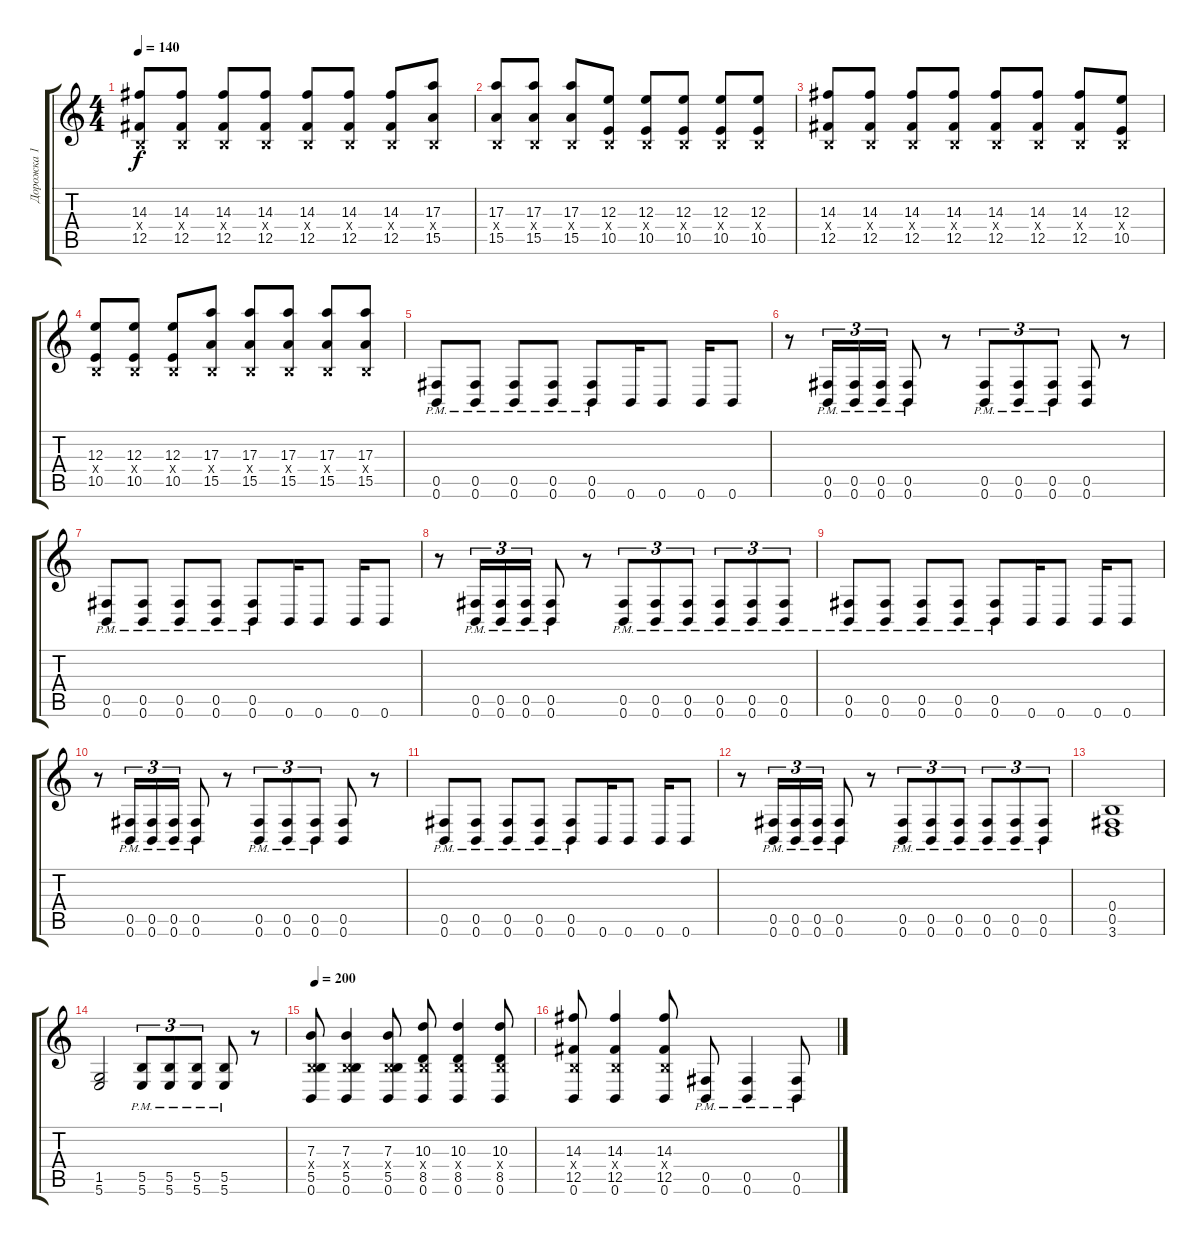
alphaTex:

\track ("Дорожка 1" "Дорожка 1") {instrument electricguitarjazz}
\staff {score tabs}
\tuning (Db4 Ab3 E3 B2 Gb2 B1) {hide}
\ts (4 4)
\tempo 140
\clef g2
\ks c
(14.3 0.4{x} 12.5).8{dy f} (14.3 0.4{x} 12.5).8 (14.3 0.4{x} 12.5).8 (14.3 0.4{x} 12.5).8 (14.3 0.4{x} 12.5).8 (14.3 0.4{x} 12.5).8 (14.3 0.4{x} 12.5).8 (17.3 0.4{x} 15.5).8 |
(17.3 0.4{x} 15.5).8 (17.3 0.4{x} 15.5).8 (17.3 0.4{x} 15.5).8 (12.3 0.4{x} 10.5).8 (12.3 0.4{x} 10.5).8 (12.3 0.4{x} 10.5).8 (12.3 0.4{x} 10.5).8 (12.3 0.4{x} 10.5).8 |
(14.3 0.4{x} 12.5).8 (14.3 0.4{x} 12.5).8 (14.3 0.4{x} 12.5).8 (14.3 0.4{x} 12.5).8 (14.3 0.4{x} 12.5).8 (14.3 0.4{x} 12.5).8 (14.3 0.4{x} 12.5).8 (12.3 0.4{x} 10.5).8 |
(12.3 0.4{x} 10.5).8 (12.3 0.4{x} 10.5).8 (12.3 0.4{x} 10.5).8 (17.3 0.4{x} 15.5).8 (17.3 0.4{x} 15.5).8 (17.3 0.4{x} 15.5).8 (17.3 0.4{x} 15.5).8 (17.3 0.4{x} 15.5).8 |
(0.5{pm} 0.6{pm}).8 (0.5{pm} 0.6{pm}).8 (0.5{pm} 0.6{pm}).8 (0.5{pm} 0.6{pm}).8 (0.5{pm} 0.6{pm}).8 0.6.16 0.6.8 0.6.16 0.6.8 |
r.8 (0.5{pm} 0.6{pm}).16{tu (3 2)} (0.5{pm} 0.6{pm}).16{tu (3 2)} (0.5{pm} 0.6{pm}).16{tu (3 2)} (0.5{pm} 0.6{pm}).8 r.8 (0.5{pm} 0.6{pm}).8{tu (3 2)} (0.5{pm} 0.6{pm}).8{tu (3 2)} (0.5{pm} 0.6{pm}).8{tu (3 2)} (0.5 0.6).8 r.8 |
(0.5{pm} 0.6{pm}).8 (0.5{pm} 0.6{pm}).8 (0.5{pm} 0.6{pm}).8 (0.5{pm} 0.6{pm}).8 (0.5{pm} 0.6{pm}).8 0.6.16 0.6.8 0.6.16 0.6.8 |
r.8 (0.5{pm} 0.6{pm}).16{tu (3 2)} (0.5{pm} 0.6{pm}).16{tu (3 2)} (0.5{pm} 0.6{pm}).16{tu (3 2)} (0.5{pm} 0.6{pm}).8 r.8 (0.5{pm} 0.6{pm}).8{tu (3 2)} (0.5{pm} 0.6{pm}).8{tu (3 2)} (0.5{pm} 0.6{pm}).8{tu (3 2)} (0.5{pm} 0.6{pm}).8{tu (3 2)} (0.5{pm} 0.6{pm}).8{tu (3 2)} (0.5{pm} 0.6{pm}).8{tu (3 2)} |
(0.5{pm} 0.6{pm}).8 (0.5{pm} 0.6{pm}).8 (0.5{pm} 0.6{pm}).8 (0.5{pm} 0.6{pm}).8 (0.5{pm} 0.6{pm}).8 0.6.16 0.6.8 0.6.16 0.6.8 |
r.8 (0.5{pm} 0.6{pm}).16{tu (3 2)} (0.5{pm} 0.6{pm}).16{tu (3 2)} (0.5{pm} 0.6{pm}).16{tu (3 2)} (0.5{pm} 0.6{pm}).8 r.8 (0.5{pm} 0.6{pm}).8{tu (3 2)} (0.5{pm} 0.6{pm}).8{tu (3 2)} (0.5{pm} 0.6{pm}).8{tu (3 2)} (0.5 0.6).8 r.8 |
(0.5{pm} 0.6{pm}).8 (0.5{pm} 0.6{pm}).8 (0.5{pm} 0.6{pm}).8 (0.5{pm} 0.6{pm}).8 (0.5{pm} 0.6{pm}).8 0.6.16 0.6.8 0.6.16 0.6.8 |
r.8 (0.5{pm} 0.6{pm}).16{tu (3 2)} (0.5{pm} 0.6{pm}).16{tu (3 2)} (0.5{pm} 0.6{pm}).16{tu (3 2)} (0.5{pm} 0.6{pm}).8 r.8 (0.5{pm} 0.6{pm}).8{tu (3 2)} (0.5{pm} 0.6{pm}).8{tu (3 2)} (0.5{pm} 0.6{pm}).8{tu (3 2)} (0.5{pm} 0.6{pm}).8{tu (3 2)} (0.5{pm} 0.6{pm}).8{tu (3 2)} (0.5{pm} 0.6{pm}).8{tu (3 2)} |
(0.4 0.5 3.6).1 |
(1.5 5.6).2 (5.5{pm} 5.6{pm}).8{tu (3 2)} (5.5{pm} 5.6{pm}).8{tu (3 2)} (5.5{pm} 5.6{pm}).8{tu (3 2)} (5.5{pm} 5.6{pm}).8 r.8 |
\tempo 200
(7.3 0.4{x} 5.5 0.6).8 (7.3 0.4{x} 5.5 0.6).4 (7.3 0.4{x} 5.5 0.6).8 (10.3 0.4{x} 8.5 0.6).8 (10.3 0.4{x} 8.5 0.6).4 (10.3 0.4{x} 8.5 0.6).8 |
(14.3 0.4{x} 12.5 0.6).8 (14.3 0.4{x} 12.5 0.6).4 (14.3 0.4{x} 12.5 0.6).8 (0.5{pm} 0.6{pm}).8 (0.5{pm} 0.6{pm}).4 (0.5{pm} 0.6{pm}).8
